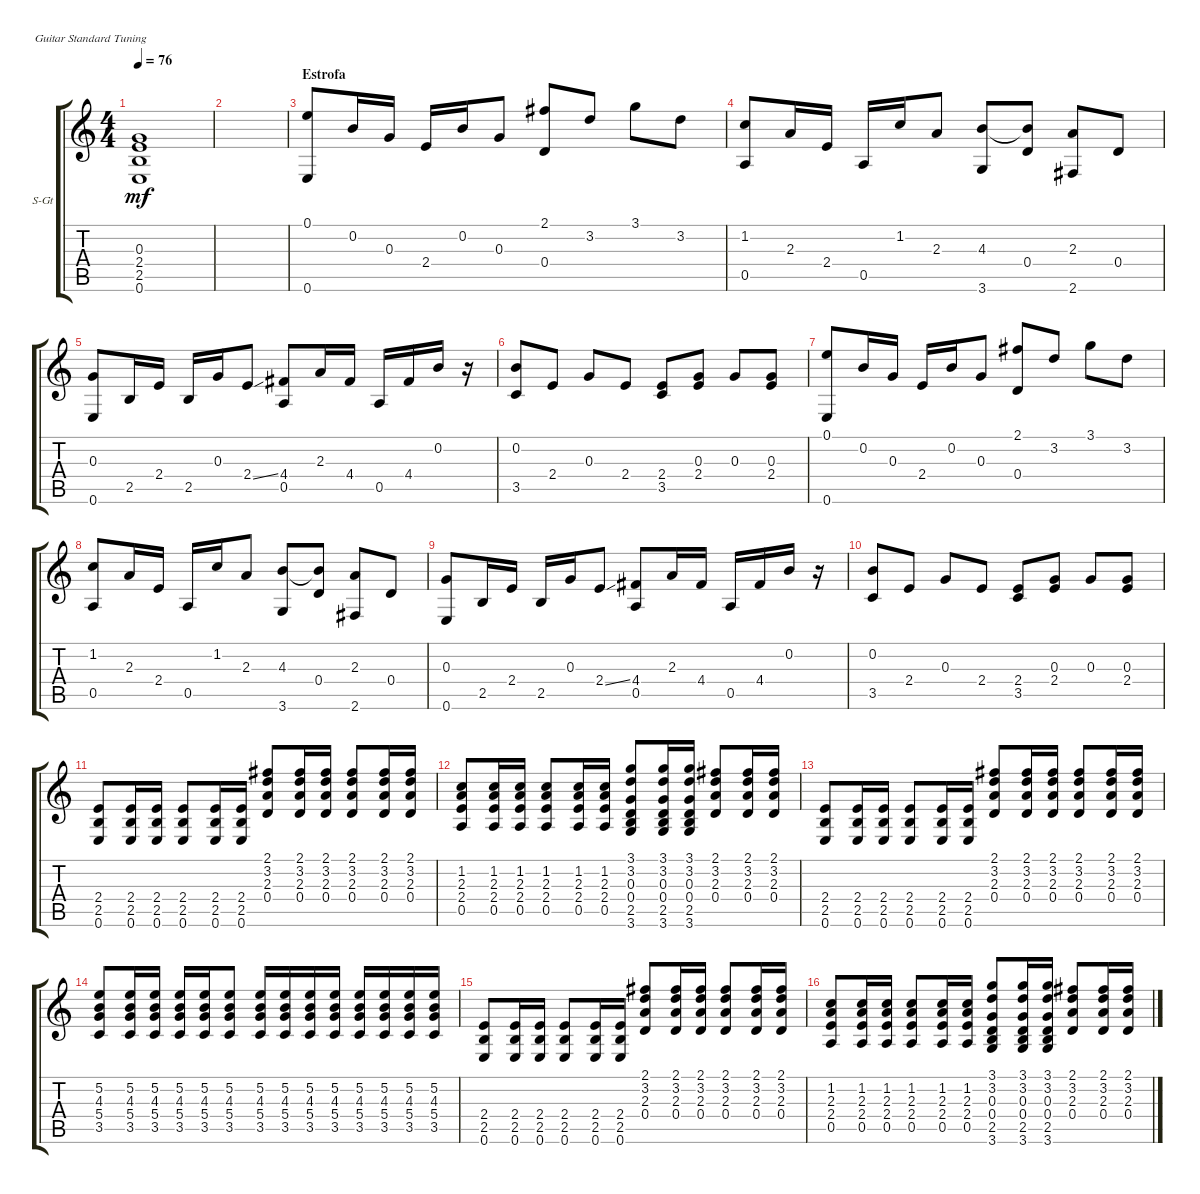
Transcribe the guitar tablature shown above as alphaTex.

\defaultSystemsLayout 4
\bracketExtendMode groupsimilarinstruments
\firstSystemTrackNameOrientation horizontal
\otherSystemsTrackNameOrientation horizontal
\track ("Zacky (acoustic)" "S-Gt") {instrument acousticguitarsteel}
\staff {score tabs}
\tuning (E4 B3 G3 D3 A2 E2)
\ts (4 4)
\tempo 76
\clef g2
\ks c
(0.6 2.5 2.4 0.3).1{dy mf} |
|
\section ("" "Estrofa")
(0.1 0.6).8 0.2.16 0.3.16 2.4.16 0.2.16 0.3.8 (2.1 0.4).8 3.2.8 3.1.8 3.2.8 |
(1.2 0.5).8 2.3.16 2.4.16 0.5.16 1.2.16 2.3.8 (4.3 3.6).8 (4.3{t} 0.4).8 (2.3 2.6).8 0.4.8 |
(0.6 0.3).8 2.5.16 2.4.16 2.5.16 0.3.16 2.4{ss}.8 (4.4 0.5).8 2.3.16 4.4.16 0.5.16 4.4.16 0.2.16 r.16 |
(0.2 3.5).8 2.4.8 0.3.8 2.4.8 (3.5 2.4).8 (2.4 0.3).8 0.3.8 (0.3 2.4).8 |
(0.1 0.6).8 0.2.16 0.3.16 2.4.16 0.2.16 0.3.8 (2.1 0.4).8 3.2.8 3.1.8 3.2.8 |
(1.2 0.5).8 2.3.16 2.4.16 0.5.16 1.2.16 2.3.8 (4.3 3.6).8 (4.3{t} 0.4).8 (2.3 2.6).8 0.4.8 |
(0.6 0.3).8 2.5.16 2.4.16 2.5.16 0.3.16 2.4{ss}.8 (4.4 0.5).8 2.3.16 4.4.16 0.5.16 4.4.16 0.2.16 r.16 |
(0.2 3.5).8 2.4.8 0.3.8 2.4.8 (3.5 2.4).8 (2.4 0.3).8 0.3.8 (0.3 2.4).8 |
(0.6 2.5 2.4).8 (2.4 2.5 0.6).16 (0.6 2.5 2.4).16 (0.6 2.5 2.4).8 (2.4 2.5 0.6).16 (0.6 2.5 2.4).16 (0.4 2.3 3.2 2.1).8 (0.4 2.3 3.2 2.1).16 (0.4 2.3 3.2 2.1).16 (0.4 2.3 3.2 2.1).8 (0.4 2.3 3.2 2.1).16 (0.4 2.3 3.2 2.1).16 |
(0.5 2.4 2.3 1.2).8 (1.2 2.3 2.4 0.5).16 (0.5 2.4 2.3 1.2).16 (0.5 2.4 2.3 1.2).8 (1.2 2.3 2.4 0.5).16 (0.5 2.4 2.3 1.2).16 (2.5 0.4 0.3 3.2 3.6 3.1).8 (3.2 0.3 0.4 2.5 3.1 3.6).16 (2.5 0.4 0.3 3.2 3.6 3.1).16 (0.4 2.3 3.2 2.1).8 (3.2 2.3 0.4 2.1).16 (0.4 2.3 3.2 2.1).16 |
(0.6 2.5 2.4).8 (2.4 2.5 0.6).16 (0.6 2.5 2.4).16 (0.6 2.5 2.4).8 (2.4 2.5 0.6).16 (0.6 2.5 2.4).16 (0.4 2.3 3.2 2.1).8 (0.4 2.3 3.2 2.1).16 (0.4 2.3 3.2 2.1).16 (0.4 2.3 3.2 2.1).8 (0.4 2.3 3.2 2.1).16 (0.4 2.3 3.2 2.1).16 |
(3.5 5.4 4.3 5.2).8 (3.5 5.4 4.3 5.2).16 (3.5 5.4 4.3 5.2).16 (3.5 5.4 4.3 5.2).16 (3.5 5.4 4.3 5.2).16 (3.5 5.4 4.3 5.2).8 (3.5 5.4 4.3 5.2).16 (3.5 5.4 4.3 5.2).16 (3.5 5.4 4.3 5.2).16 (3.5 5.4 4.3 5.2).16 (3.5 5.4 4.3 5.2).16 (3.5 5.4 4.3 5.2).16 (3.5 5.4 4.3 5.2).16 (3.5 5.4 4.3 5.2).16 |
(0.6 2.5 2.4).8 (2.4 2.5 0.6).16 (0.6 2.5 2.4).16 (0.6 2.5 2.4).8 (2.4 2.5 0.6).16 (0.6 2.5 2.4).16 (0.4 2.3 3.2 2.1).8 (0.4 2.3 3.2 2.1).16 (0.4 2.3 3.2 2.1).16 (0.4 2.3 3.2 2.1).8 (0.4 2.3 3.2 2.1).16 (0.4 2.3 3.2 2.1).16 |
(0.5 2.4 2.3 1.2).8 (1.2 2.3 2.4 0.5).16 (0.5 2.4 2.3 1.2).16 (0.5 2.4 2.3 1.2).8 (1.2 2.3 2.4 0.5).16 (0.5 2.4 2.3 1.2).16 (2.5 0.4 0.3 3.2 3.6 3.1).8 (3.2 0.3 0.4 2.5 3.1 3.6).16 (2.5 0.4 0.3 3.2 3.6 3.1).16 (0.4 2.3 3.2 2.1).8 (3.2 2.3 0.4 2.1).16 (0.4 2.3 3.2 2.1).16
